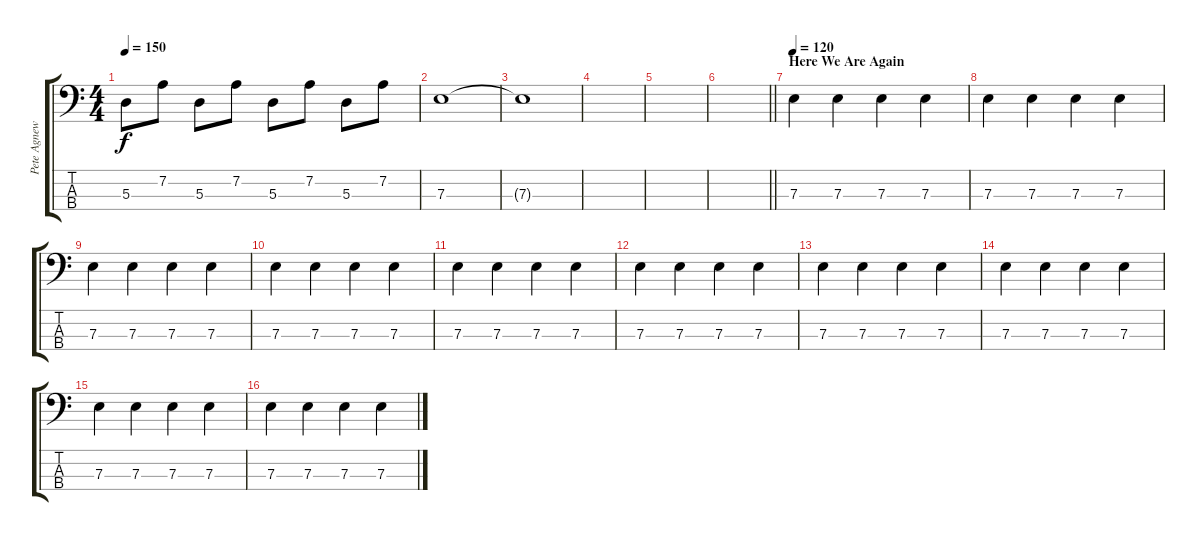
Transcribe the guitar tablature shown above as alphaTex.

\track ("Pete Agnew (bass)" "Pete Agnew") {instrument electricbasspick}
\staff {score tabs}
\tuning (G2 D2 A1 E1) {hide}
\ts (4 4)
\tempo 150
\clef f4
\ks c
5.3.8{dy f} 7.2.8 5.3.8 7.2.8 5.3.8 7.2.8 5.3.8 7.2.8 |
7.3.1 |
7.3{t}.1 |
|
|
\barLineRight lightlight
|
\section ("" "Here We Are Again")
\tempo 120
7.3.4 7.3.4 7.3.4 7.3.4 |
7.3.4 7.3.4 7.3.4 7.3.4 |
7.3.4 7.3.4 7.3.4 7.3.4 |
7.3.4 7.3.4 7.3.4 7.3.4 |
7.3.4 7.3.4 7.3.4 7.3.4 |
7.3.4 7.3.4 7.3.4 7.3.4 |
7.3.4 7.3.4 7.3.4 7.3.4 |
7.3.4 7.3.4 7.3.4 7.3.4 |
7.3.4 7.3.4 7.3.4 7.3.4 |
7.3.4 7.3.4 7.3.4 7.3.4
